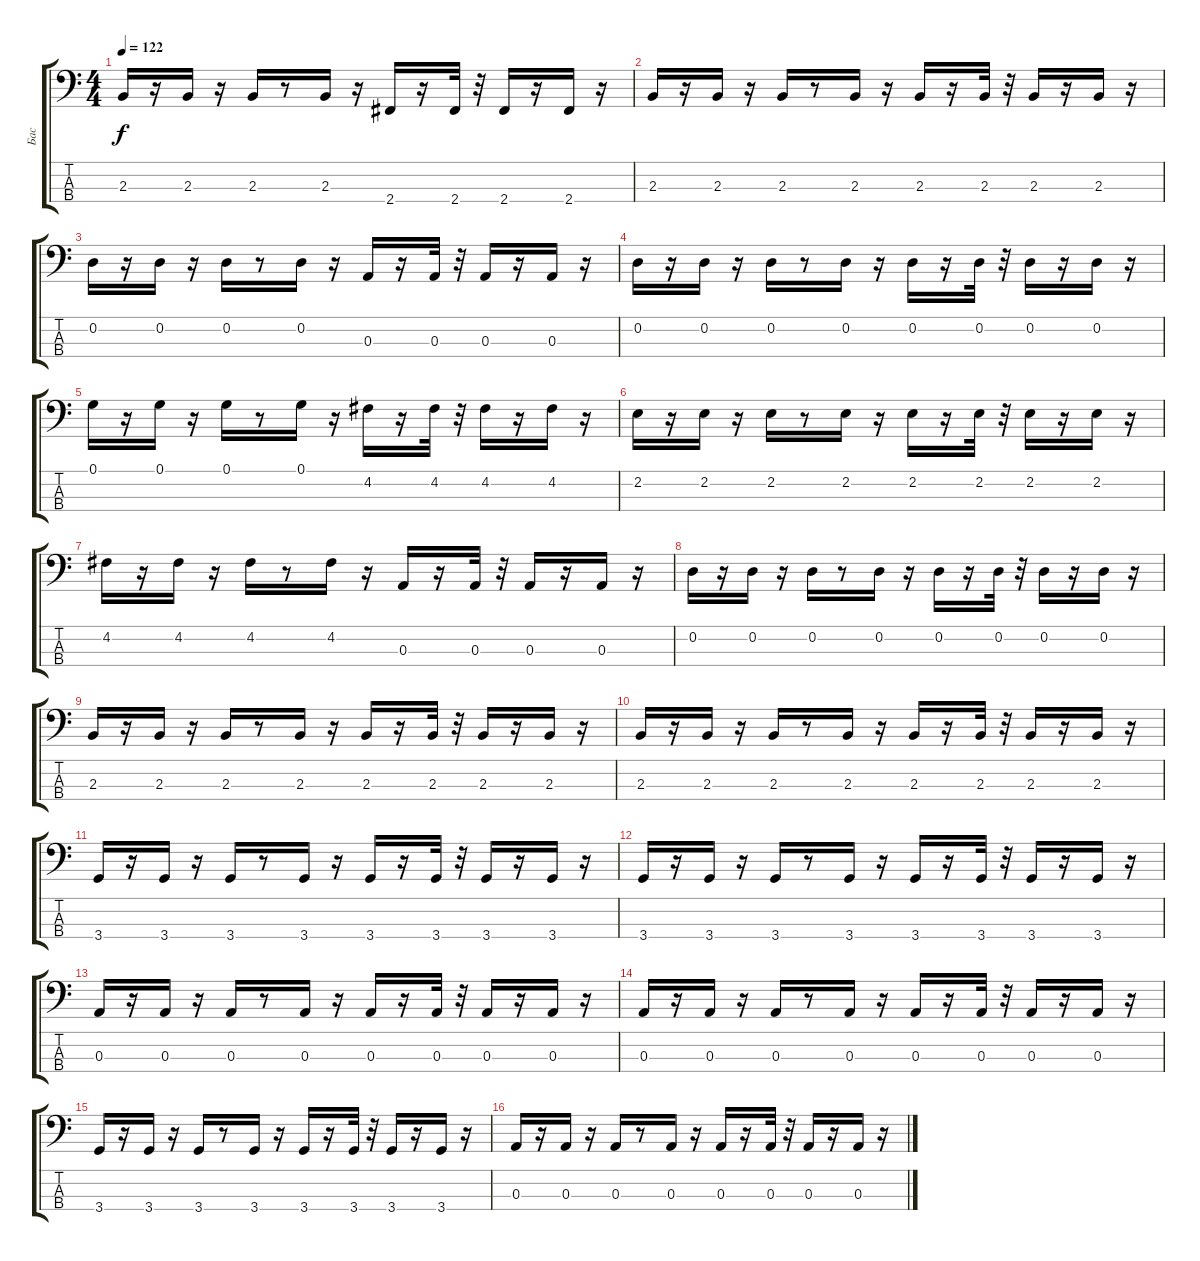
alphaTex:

\track ("Бас" "Бас") {instrument electricbasspick}
\staff {score tabs}
\tuning (G2 D2 A1 E1) {hide}
\ts (4 4)
\tempo 122
\clef f4
\ks c
2.3.16{dy f} r.16 2.3.16 r.16 2.3.16 r.8 2.3.16 r.16 2.4.16 r.16 2.4.32 r.32 2.4.16 r.16 2.4.16 r.16 |
2.3.16 r.16 2.3.16 r.16 2.3.16 r.8 2.3.16 r.16 2.3.16 r.16 2.3.32 r.32 2.3.16 r.16 2.3.16 r.16 |
0.2.16 r.16 0.2.16 r.16 0.2.16 r.8 0.2.16 r.16 0.3.16 r.16 0.3.32 r.32 0.3.16 r.16 0.3.16 r.16 |
0.2.16 r.16 0.2.16 r.16 0.2.16 r.8 0.2.16 r.16 0.2.16 r.16 0.2.32 r.32 0.2.16 r.16 0.2.16 r.16 |
0.1.16 r.16 0.1.16 r.16 0.1.16 r.8 0.1.16 r.16 4.2.16 r.16 4.2.32 r.32 4.2.16 r.16 4.2.16 r.16 |
2.2.16 r.16 2.2.16 r.16 2.2.16 r.8 2.2.16 r.16 2.2.16 r.16 2.2.32 r.32 2.2.16 r.16 2.2.16 r.16 |
4.2.16 r.16 4.2.16 r.16 4.2.16 r.8 4.2.16 r.16 0.3.16 r.16 0.3.32 r.32 0.3.16 r.16 0.3.16 r.16 |
0.2.16 r.16 0.2.16 r.16 0.2.16 r.8 0.2.16 r.16 0.2.16 r.16 0.2.32 r.32 0.2.16 r.16 0.2.16 r.16 |
2.3.16 r.16 2.3.16 r.16 2.3.16 r.8 2.3.16 r.16 2.3.16 r.16 2.3.32 r.32 2.3.16 r.16 2.3.16 r.16 |
2.3.16 r.16 2.3.16 r.16 2.3.16 r.8 2.3.16 r.16 2.3.16 r.16 2.3.32 r.32 2.3.16 r.16 2.3.16 r.16 |
3.4.16 r.16 3.4.16 r.16 3.4.16 r.8 3.4.16 r.16 3.4.16 r.16 3.4.32 r.32 3.4.16 r.16 3.4.16 r.16 |
3.4.16 r.16 3.4.16 r.16 3.4.16 r.8 3.4.16 r.16 3.4.16 r.16 3.4.32 r.32 3.4.16 r.16 3.4.16 r.16 |
0.3.16 r.16 0.3.16 r.16 0.3.16 r.8 0.3.16 r.16 0.3.16 r.16 0.3.32 r.32 0.3.16 r.16 0.3.16 r.16 |
0.3.16 r.16 0.3.16 r.16 0.3.16 r.8 0.3.16 r.16 0.3.16 r.16 0.3.32 r.32 0.3.16 r.16 0.3.16 r.16 |
3.4.16 r.16 3.4.16 r.16 3.4.16 r.8 3.4.16 r.16 3.4.16 r.16 3.4.32 r.32 3.4.16 r.16 3.4.16 r.16 |
0.3.16 r.16 0.3.16 r.16 0.3.16 r.8 0.3.16 r.16 0.3.16 r.16 0.3.32 r.32 0.3.16 r.16 0.3.16 r.16
